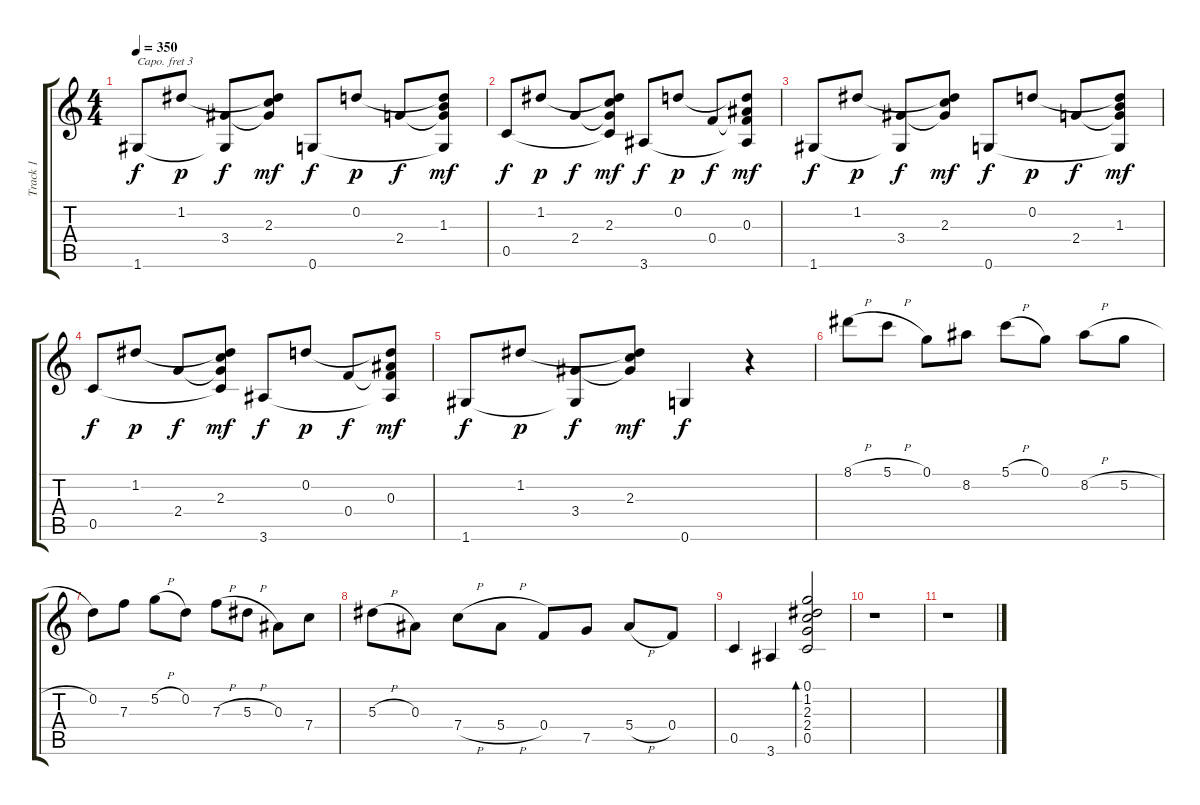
\track ("Track 1" "Track 1") {instrument acousticguitarsteel}
\staff {score tabs}
\capo 3
\tuning (E4 B3 G3 D3 A2 E2) {hide}
\ts (4 4)
\tempo 350
\clef g2
\ks c
1.6.8{dy f} 1.2.8{dy p} (3.4 1.6{t}).8{dy f} (1.2{t} 2.3 3.4{t}).8{dy mf} 0.6.8{dy f} 0.2.8{dy p} 2.4.8{dy f} (0.2{t} 1.3 2.4{t} 0.6{t}).8{dy mf} |
0.5.8{dy f} 1.2.8{dy p} 2.4.8{dy f} (1.2{t} 2.3 2.4{t} 0.5{t}).8{dy mf} 3.6.8{dy f} 0.2.8{dy p} 0.4.8{dy f} (0.2{t} 0.3 0.4{t} 3.6{t}).8{dy mf} |
1.6.8{dy f} 1.2.8{dy p} (3.4 1.6{t}).8{dy f} (1.2{t} 2.3 3.4{t}).8{dy mf} 0.6.8{dy f} 0.2.8{dy p} 2.4.8{dy f} (0.2{t} 1.3 2.4{t} 0.6{t}).8{dy mf} |
0.5.8{dy f} 1.2.8{dy p} 2.4.8{dy f} (1.2{t} 2.3 2.4{t} 0.5{t}).8{dy mf} 3.6.8{dy f} 0.2.8{dy p} 0.4.8{dy f} (0.2{t} 0.3 0.4{t} 3.6{t}).8{dy mf} |
1.6.8{dy f} 1.2.8{dy p} (3.4 1.6{t}).8{dy f} (1.2{t} 2.3 3.4{t}).8{dy mf} 0.6.4{dy f} r.4 |
8.1{h}.8 5.1{h}.8 0.1.8 8.2.8 5.1{h}.8 0.1.8 8.2{h}.8 5.2{h}.8 |
0.2.8 7.3.8 5.2{h}.8 0.2.8 7.3{h}.8 5.3{h}.8 0.3.8 7.4.8 |
5.3{h}.8 0.3.8 7.4{h}.8 5.4{h}.8 0.4.8 7.5.8 5.4{h}.8 0.4.8 |
0.5.4 3.6.4 (0.1 1.2 2.3 2.4 0.5).2{bd 60} |
r.1 |
r.1
